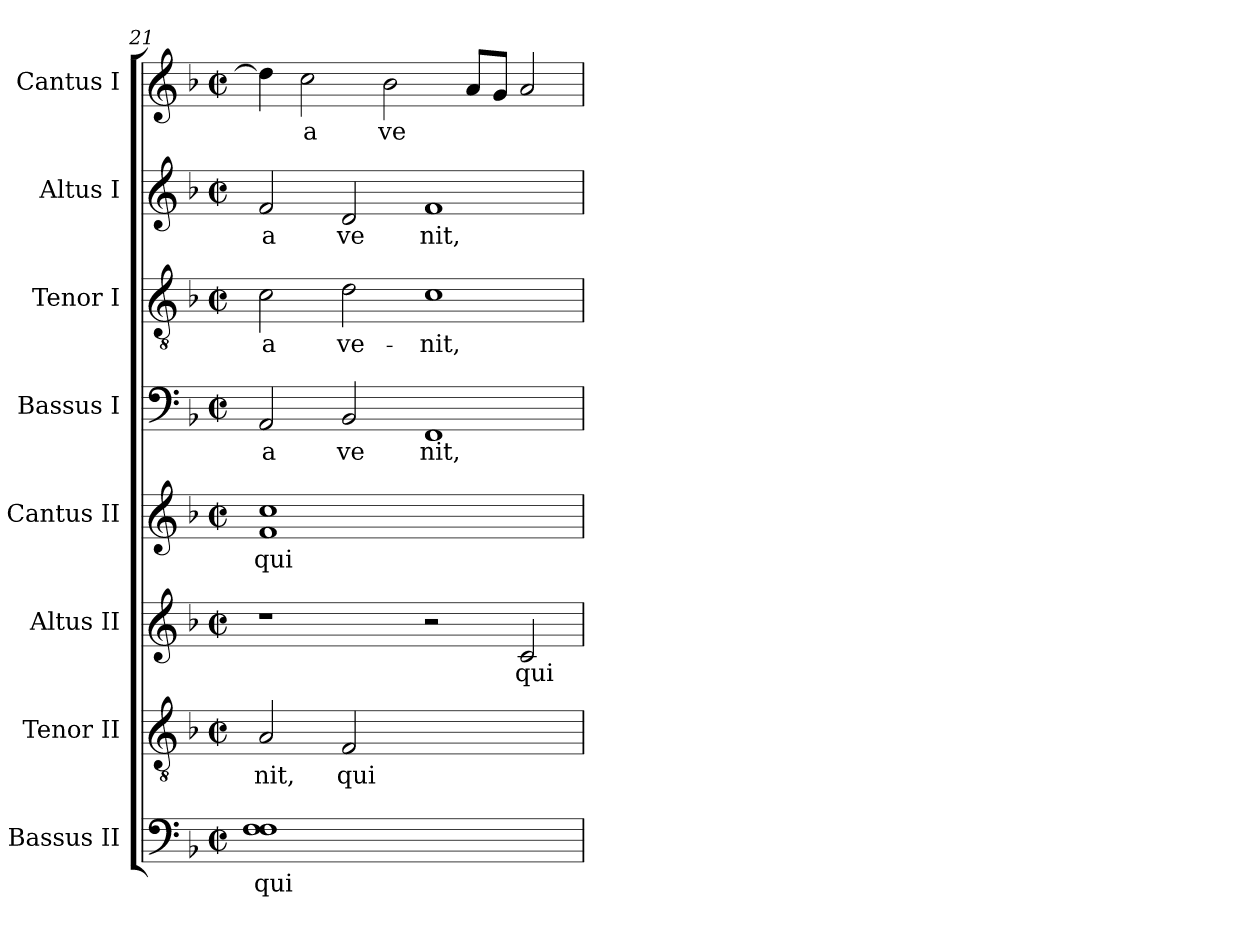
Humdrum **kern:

**kern	**text	**kern	**text	**kern	**text	**kern	**text	**kern	**text	**kern	**text	**kern	**text	**kern	**text
*part8	*part8	*part7	*part7	*part6	*part6	*part5	*part5	*part4	*part4	*part3	*part3	*part2	*part2	*part1	*part1
*staff8	*staff8	*staff7	*staff7	*staff6	*staff6	*staff5	*staff5	*staff4	*staff4	*staff3	*staff3	*staff2	*staff2	*staff1	*staff1
*I"Bassus II	*	*I"Tenor II	*	*I"Altus II	*	*I"Cantus II	*	*I"Bassus I	*	*I"Tenor I	*	*I"Altus I	*	*I"Cantus I	*
!!LO:LB:g=z
*clefF4	*	*clefGv2	*	*clefG2	*	*clefG2	*	*clefF4	*	*clefGv2	*	*clefG2	*	*clefG2	*
*k[b-]	*	*k[b-]	*	*k[b-]	*	*k[b-]	*	*k[b-]	*	*k[b-]	*	*k[b-]	*	*k[b-]	*
*F:	*	*F:	*	*F:	*	*F:	*	*F:	*	*F:	*	*F:	*	*F:	*
*M2/2	*	*M2/2	*	*M2/2	*	*M2/2	*	*M2/2	*	*M2/2	*	*M2/2	*	*M2/2	*
*met(c|)	*	*met(c|)	*	*met(c|)	*	*met(c|)	*	*met(c|)	*	*met(c|)	*	*met(c|)	*	*met(c|)	*
=21	=21	=21	=21	=21	=21	=21	=21	=21	=21	=21	=21	=21	=21	=21	=21
!	!LO:LY:b:cj	!	!LO:LY:b:cj	!	!	!	!LO:LY:b:cj	!	!LO:LY:b:cj	!	!LO:LY:b:cj	!	!LO:LY:b:cj	!	!
1F 1F	qui	2A/	nit,	1r	.	1f 1cc	qui	2AA/	-a	2c\	a	2f/	-a	4dd\]	.
!	!	!	!	!	!	!	!	!	!	!	!	!	!	!	!LO:LY:b:cj
.	.	.	.	.	.	.	.	.	.	.	.	.	.	2cc\	a
!	!	!	!LO:LY:b:cj	!	!	!	!	!	!LO:LY:b:cj	!	!LO:LY:b:cj	!	!LO:LY:b:cj	!	!
.	.	2F/	qui-	.	.	.	.	2BB-/	ve	2d\	ve-	2d/	ve	.	.
!	!	!	!	!	!	!	!	!	!	!	!	!	!	!	!LO:LY:b:cj
.	.	.	.	.	.	.	.	.	.	.	.	.	.	2b-\	ve
!	!	!	!	!	!	!	!	!	!LO:LY:b:cj	!	!LO:LY:b:cj	!	!LO:LY:b:cj	!	!
1ryy	.	1ryy	.	2r	.	1ryy	.	1FF	nit,	1c	-nit,	1f	nit,	.	.
.	.	.	.	.	.	.	.	.	.	.	.	.	.	8a/L	.
.	.	.	.	.	.	.	.	.	.	.	.	.	.	8g/J	.
!	!	!	!	!	!LO:LY:b:cj	!	!	!	!	!	!	!	!	!	!
.	.	.	.	2c/	qui	.	.	.	.	.	.	.	.	2a/	.
=	=	=	=	=	=	=	=	=	=	=	=	=	=	=	=
*-	*-	*-	*-	*-	*-	*-	*-	*-	*-	*-	*-	*-	*-	*-	*-
